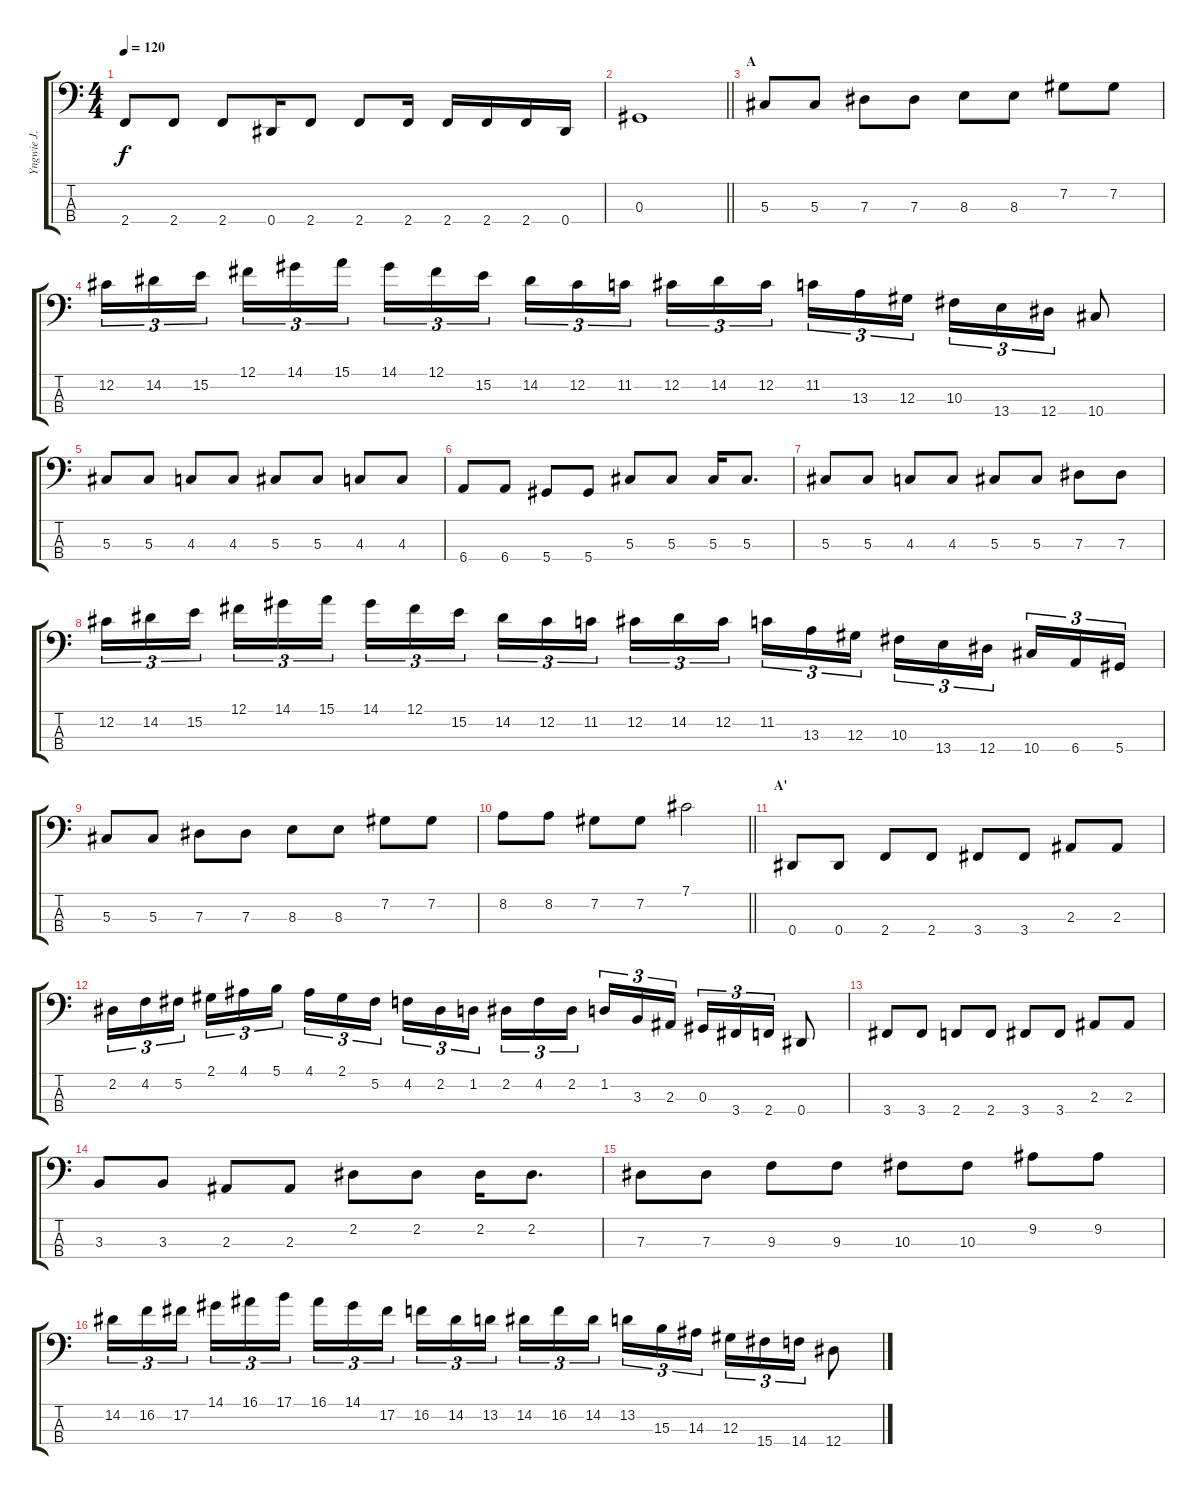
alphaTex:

\track ("Yngwie J. Malmsteen" "Yngwie J. ") {instrument electricbassfinger}
\staff {score tabs}
\tuning (Gb2 Db2 Ab1 Eb1) {hide}
\ts (4 4)
\tempo 120
\clef f4
\ks c
2.4.8{dy f} 2.4.8 2.4.8 0.4.16 2.4.8 2.4.8 2.4.16 2.4.16 2.4.16 2.4.16 0.4.16 |
\barLineRight lightlight
0.3.1 |
\section ("" "A")
5.3.8 5.3.8 7.3.8 7.3.8 8.3.8 8.3.8 7.2.8 7.2.8 |
12.2.16{tu (3 2)} 14.2.16{tu (3 2)} 15.2.16{tu (3 2) beam splitsecondary} 12.1.16{tu (3 2)} 14.1.16{tu (3 2)} 15.1.16{tu (3 2)} 14.1.16{tu (3 2)} 12.1.16{tu (3 2)} 15.2.16{tu (3 2) beam splitsecondary} 14.2.16{tu (3 2)} 12.2.16{tu (3 2)} 11.2.16{tu (3 2)} 12.2.16{tu (3 2)} 14.2.16{tu (3 2)} 12.2.16{tu (3 2) beam splitsecondary} 11.2.16{tu (3 2)} 13.3.16{tu (3 2)} 12.3.16{tu (3 2)} 10.3.16{tu (3 2)} 13.4.16{tu (3 2)} 12.4.16{tu (3 2)} 10.4.8 |
5.3.8 5.3.8 4.3.8 4.3.8 5.3.8 5.3.8 4.3.8 4.3.8 |
6.4.8 6.4.8 5.4.8 5.4.8 5.3.8 5.3.8 5.3.16 5.3.8{d} |
5.3.8 5.3.8 4.3.8 4.3.8 5.3.8 5.3.8 7.3.8 7.3.8 |
12.2.16{tu (3 2)} 14.2.16{tu (3 2)} 15.2.16{tu (3 2) beam splitsecondary} 12.1.16{tu (3 2)} 14.1.16{tu (3 2)} 15.1.16{tu (3 2)} 14.1.16{tu (3 2)} 12.1.16{tu (3 2)} 15.2.16{tu (3 2) beam splitsecondary} 14.2.16{tu (3 2)} 12.2.16{tu (3 2)} 11.2.16{tu (3 2)} 12.2.16{tu (3 2)} 14.2.16{tu (3 2)} 12.2.16{tu (3 2) beam splitsecondary} 11.2.16{tu (3 2)} 13.3.16{tu (3 2)} 12.3.16{tu (3 2)} 10.3.16{tu (3 2)} 13.4.16{tu (3 2)} 12.4.16{tu (3 2) beam splitsecondary} 10.4.16{tu (3 2)} 6.4.16{tu (3 2)} 5.4.16{tu (3 2)} |
5.3.8 5.3.8 7.3.8 7.3.8 8.3.8 8.3.8 7.2.8 7.2.8 |
\barLineRight lightlight
8.2.8 8.2.8 7.2.8 7.2.8 7.1.2 |
\section ("" "A'")
0.4.8 0.4.8 2.4.8 2.4.8 3.4.8 3.4.8 2.3.8 2.3.8 |
2.2.16{tu (3 2)} 4.2.16{tu (3 2)} 5.2.16{tu (3 2) beam splitsecondary} 2.1.16{tu (3 2)} 4.1.16{tu (3 2)} 5.1.16{tu (3 2)} 4.1.16{tu (3 2)} 2.1.16{tu (3 2)} 5.2.16{tu (3 2) beam splitsecondary} 4.2.16{tu (3 2)} 2.2.16{tu (3 2)} 1.2.16{tu (3 2)} 2.2.16{tu (3 2)} 4.2.16{tu (3 2)} 2.2.16{tu (3 2) beam splitsecondary} 1.2.16{tu (3 2)} 3.3.16{tu (3 2)} 2.3.16{tu (3 2)} 0.3.16{tu (3 2)} 3.4.16{tu (3 2)} 2.4.16{tu (3 2)} 0.4.8 |
3.4.8 3.4.8 2.4.8 2.4.8 3.4.8 3.4.8 2.3.8 2.3.8 |
3.3.8 3.3.8 2.3.8 2.3.8 2.2.8 2.2.8 2.2.16 2.2.8{d} |
7.3.8 7.3.8 9.3.8 9.3.8 10.3.8 10.3.8 9.2.8 9.2.8 |
14.2.16{tu (3 2)} 16.2.16{tu (3 2)} 17.2.16{tu (3 2) beam splitsecondary} 14.1.16{tu (3 2)} 16.1.16{tu (3 2)} 17.1.16{tu (3 2)} 16.1.16{tu (3 2)} 14.1.16{tu (3 2)} 17.2.16{tu (3 2) beam splitsecondary} 16.2.16{tu (3 2)} 14.2.16{tu (3 2)} 13.2.16{tu (3 2)} 14.2.16{tu (3 2)} 16.2.16{tu (3 2)} 14.2.16{tu (3 2) beam splitsecondary} 13.2.16{tu (3 2)} 15.3.16{tu (3 2)} 14.3.16{tu (3 2)} 12.3.16{tu (3 2)} 15.4.16{tu (3 2)} 14.4.16{tu (3 2)} 12.4.8
